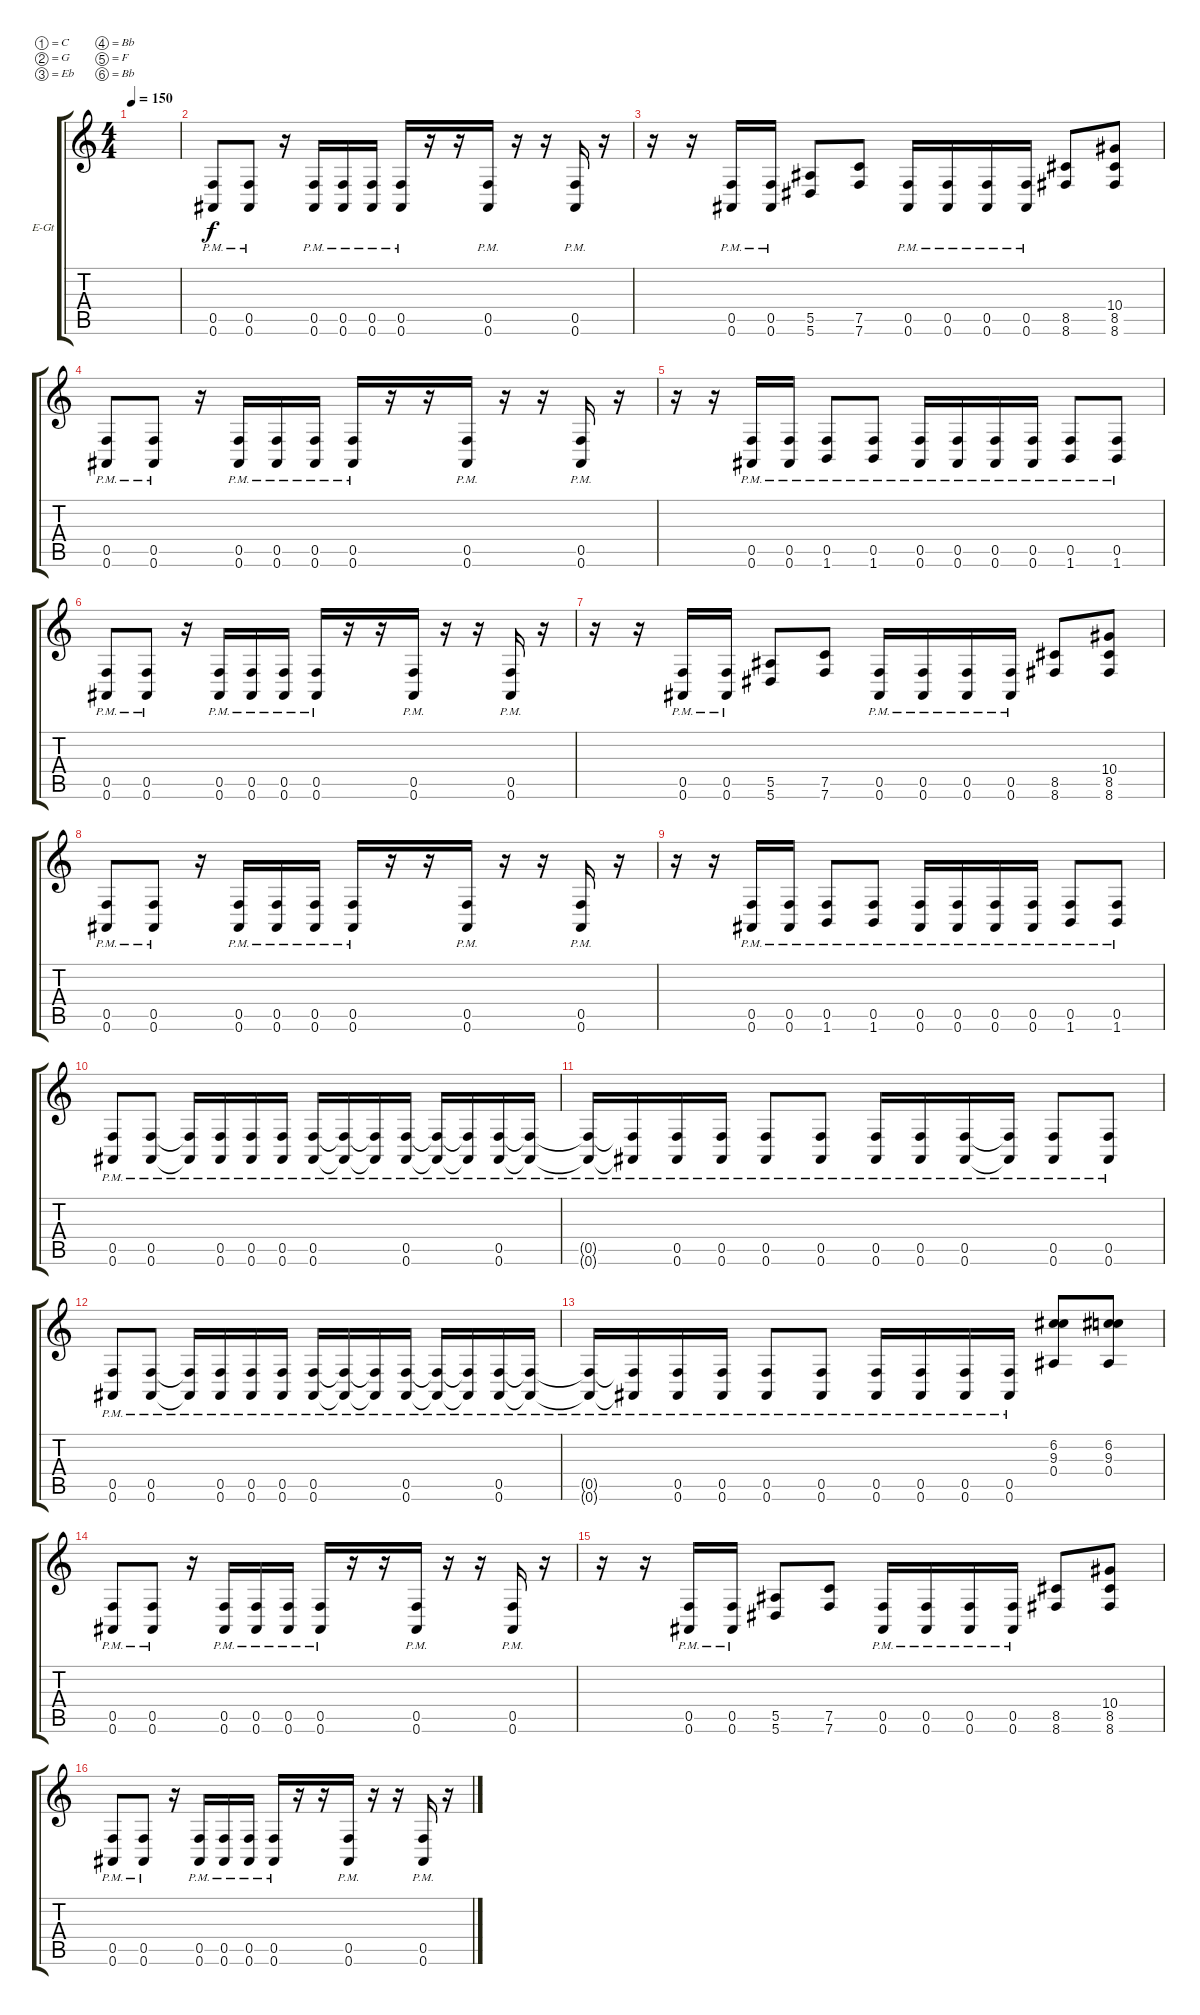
\bracketExtendMode groupsimilarinstruments
\firstSystemTrackNameOrientation horizontal
\otherSystemsTrackNameOrientation horizontal
\track ("GTR 2" "E-Gt") {instrument overdrivenguitar}
\staff {score tabs}
\tuning (C4 G3 Eb3 Bb2 F2 Bb1)
\ts (4 4)
\tempo 150
\clef g2
\ks c
|
(0.6{pm} 0.5{pm}).8 (0.6{pm} 0.5{pm}).8 r.16 (0.5{pm} 0.6{pm}).16 (0.5{pm} 0.6{pm}).16 (0.5{pm} 0.6{pm}).16 (0.6{pm} 0.5{pm}).16 r.16 r.16 (0.6{pm} 0.5{pm}).16 r.16 r.16 (0.6{pm} 0.5{pm}).16 r.16 |
r.16 r.16 (0.6{pm} 0.5{pm}).16 (0.5{pm} 0.6{pm}).16 (5.5 5.6).8 (7.5 7.6).8 (0.5{pm} 0.6{pm}).16 (0.5{pm} 0.6{pm}).16 (0.5{pm} 0.6{pm}).16 (0.5{pm} 0.6{pm}).16 (8.5 8.6).8 (8.5 10.4 8.6).8 |
(0.6{pm} 0.5{pm}).8 (0.6{pm} 0.5{pm}).8 r.16 (0.5{pm} 0.6{pm}).16 (0.5{pm} 0.6{pm}).16 (0.5{pm} 0.6{pm}).16 (0.6{pm} 0.5{pm}).16 r.16 r.16 (0.6{pm} 0.5{pm}).16 r.16 r.16 (0.6{pm} 0.5{pm}).16 r.16 |
r.16 r.16 (0.5{pm} 0.6{pm}).16 (0.5{pm} 0.6{pm}).16 (0.5{pm} 1.6{pm}).8 (0.5{pm} 1.6{pm}).8 (0.5{pm} 0.6{pm}).16 (0.5{pm} 0.6{pm}).16 (0.5{pm} 0.6{pm}).16 (0.5{pm} 0.6{pm}).16 (0.5{pm} 1.6{pm}).8 (0.5{pm} 1.6{pm}).8 |
(0.6{pm} 0.5{pm}).8 (0.6{pm} 0.5{pm}).8 r.16 (0.5{pm} 0.6{pm}).16 (0.5{pm} 0.6{pm}).16 (0.5{pm} 0.6{pm}).16 (0.6{pm} 0.5{pm}).16 r.16 r.16 (0.6{pm} 0.5{pm}).16 r.16 r.16 (0.6{pm} 0.5{pm}).16 r.16 |
r.16 r.16 (0.6{pm} 0.5{pm}).16 (0.5{pm} 0.6{pm}).16 (5.5 5.6).8 (7.5 7.6).8 (0.5{pm} 0.6{pm}).16 (0.5{pm} 0.6{pm}).16 (0.5{pm} 0.6{pm}).16 (0.5{pm} 0.6{pm}).16 (8.5 8.6).8 (8.5 10.4 8.6).8 |
(0.6{pm} 0.5{pm}).8 (0.6{pm} 0.5{pm}).8 r.16 (0.5{pm} 0.6{pm}).16 (0.5{pm} 0.6{pm}).16 (0.5{pm} 0.6{pm}).16 (0.6{pm} 0.5{pm}).16 r.16 r.16 (0.6{pm} 0.5{pm}).16 r.16 r.16 (0.6{pm} 0.5{pm}).16 r.16 |
r.16 r.16 (0.5{pm} 0.6{pm}).16 (0.5{pm} 0.6{pm}).16 (0.5{pm} 1.6{pm}).8 (0.5{pm} 1.6{pm}).8 (0.5{pm} 0.6{pm}).16 (0.5{pm} 0.6{pm}).16 (0.5{pm} 0.6{pm}).16 (0.5{pm} 0.6{pm}).16 (0.5{pm} 1.6{pm}).8 (0.5{pm} 1.6{pm}).8 |
(0.5{pm} 0.6{pm}).8 (0.5{pm} 0.6{pm}).8 (0.5{pm t} 0.6{pm t}).16 (0.5{pm} 0.6{pm}).16 (0.5{pm} 0.6{pm}).16 (0.5{pm} 0.6{pm}).16 (0.5{pm} 0.6{pm}).16 (0.6{pm t} 0.5{pm t}).16 (0.6{pm t} 0.5{pm t}).16 (0.5{pm} 0.6{pm}).16 (0.5{pm t} 0.6{pm t}).16 (0.5{pm t} 0.6{pm t}).16 (0.5{pm} 0.6{pm}).16 (0.6{pm t} 0.5{pm t}).16 |
(0.6{pm t} 0.5{pm t}).16 (0.5{pm t} 0.6{pm t}).16 (0.5{pm} 0.6{pm}).16 (0.5{pm} 0.6{pm}).16 (0.5{pm} 0.6{pm}).8 (0.5{pm} 0.6{pm}).8 (0.5{pm} 0.6{pm}).16 (0.6{pm} 0.5{pm}).16 (0.5{pm} 0.6{pm}).16 (0.6{pm t} 0.5{pm t}).16 (0.5{pm} 0.6{pm}).8 (0.5{pm} 0.6{pm}).8 |
(0.5{pm} 0.6{pm}).8 (0.5{pm} 0.6{pm}).8 (0.5{pm t} 0.6{pm t}).16 (0.5{pm} 0.6{pm}).16 (0.5{pm} 0.6{pm}).16 (0.5{pm} 0.6{pm}).16 (0.5{pm} 0.6{pm}).16 (0.6{pm t} 0.5{pm t}).16 (0.6{pm t} 0.5{pm t}).16 (0.5{pm} 0.6{pm}).16 (0.5{pm t} 0.6{pm t}).16 (0.5{pm t} 0.6{pm t}).16 (0.5{pm} 0.6{pm}).16 (0.6{pm t} 0.5{pm t}).16 |
(0.6{pm t} 0.5{pm t}).16 (0.5{pm t} 0.6{pm t}).16 (0.5{pm} 0.6{pm}).16 (0.5{pm} 0.6{pm}).16 (0.5{pm} 0.6{pm}).8 (0.5{pm} 0.6{pm}).8 (0.5{pm} 0.6{pm}).16 (0.6{pm} 0.5{pm}).16 (0.5{pm} 0.6{pm}).16 (0.5{pm} 0.6{pm}).16 (0.4 9.3 6.2).8 (0.4 9.3 6.2).8 |
(0.6{pm} 0.5{pm}).8 (0.6{pm} 0.5{pm}).8 r.16 (0.5{pm} 0.6{pm}).16 (0.5{pm} 0.6{pm}).16 (0.5{pm} 0.6{pm}).16 (0.6{pm} 0.5{pm}).16 r.16 r.16 (0.6{pm} 0.5{pm}).16 r.16 r.16 (0.6{pm} 0.5{pm}).16 r.16 |
r.16 r.16 (0.6{pm} 0.5{pm}).16 (0.5{pm} 0.6{pm}).16 (5.5 5.6).8 (7.5 7.6).8 (0.5{pm} 0.6{pm}).16 (0.5{pm} 0.6{pm}).16 (0.5{pm} 0.6{pm}).16 (0.5{pm} 0.6{pm}).16 (8.5 8.6).8 (8.5 10.4 8.6).8 |
(0.6{pm} 0.5{pm}).8 (0.6{pm} 0.5{pm}).8 r.16 (0.5{pm} 0.6{pm}).16 (0.5{pm} 0.6{pm}).16 (0.5{pm} 0.6{pm}).16 (0.6{pm} 0.5{pm}).16 r.16 r.16 (0.6{pm} 0.5{pm}).16 r.16 r.16 (0.6{pm} 0.5{pm}).16 r.16
